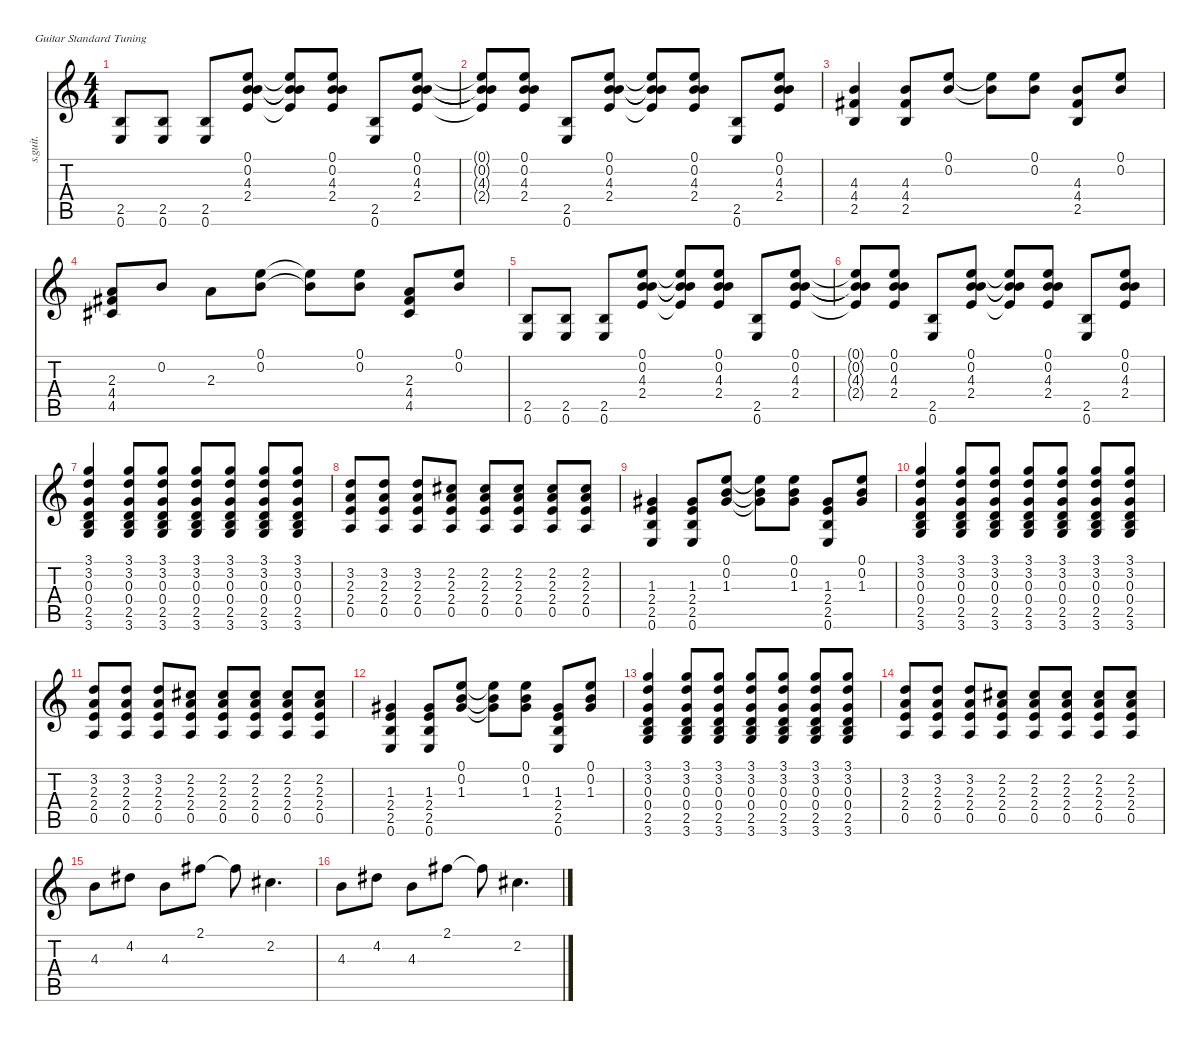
\defaultSystemsLayout 4
\hideDynamics
\bracketExtendMode nobrackets
\track ("Dave Grohl - Rhythm 1" "s.guit.") {instrument distortionguitar}
\staff {score tabs}
\tuning (E4 B3 G3 D3 A2 E2)
\ts (4 4)
\tempo (136 hide)
\clef g2
\ks c
(2.5 0.6).8{dy f} (2.5 0.6).8 (2.5 0.6).8 (0.1 0.2 4.3 2.4).8 (0.1{t} 0.2{t} 4.3{t} 2.4{t}).8 (0.1 0.2 4.3 2.4).8 (2.5 0.6).8 (0.1 0.2 4.3 2.4).8 |
(0.1{t} 0.2{t} 4.3{t} 2.4{t}).8 (0.1 0.2 4.3 2.4).8 (2.5 0.6).8 (0.1 0.2 4.3 2.4).8 (0.1{t} 0.2{t} 4.3{t} 2.4{t}).8 (0.1 0.2 4.3 2.4).8 (2.5 0.6).8 (0.1 0.2 4.3 2.4).8 |
(4.3 4.4{acc #} 2.5).4 (4.3 4.4{acc #} 2.5).8 (0.1 0.2).8 (0.1{t} 0.2{t}).8 (0.1 0.2).8 (4.3 4.4{acc #} 2.5).8 (0.1 0.2).8 |
(2.3 4.4{acc #} 4.5{acc #}).8 0.2.8 2.3.8 (0.1 0.2).8 (0.1{t} 0.2{t}).8 (0.1 0.2).8 (2.3 4.4{acc #} 4.5{acc #}).8 (0.1 0.2).8 |
(2.5 0.6).8 (2.5 0.6).8 (2.5 0.6).8 (0.1 0.2 4.3 2.4).8 (0.1{t} 0.2{t} 4.3{t} 2.4{t}).8 (0.1 0.2 4.3 2.4).8 (2.5 0.6).8 (0.1 0.2 4.3 2.4).8 |
(0.1{t} 0.2{t} 4.3{t} 2.4{t}).8 (0.1 0.2 4.3 2.4).8 (2.5 0.6).8 (0.1 0.2 4.3 2.4).8 (0.1{t} 0.2{t} 4.3{t} 2.4{t}).8 (0.1 0.2 4.3 2.4).8 (2.5 0.6).8 (0.1 0.2 4.3 2.4).8 |
(3.1 3.2 0.3 0.4 2.5 3.6).4 (3.1 3.2 0.3 0.4 2.5 3.6).8 (3.1 3.2 0.3 0.4 2.5 3.6).8 (3.1 3.2 0.3 0.4 2.5 3.6).8 (3.1 3.2 0.3 0.4 2.5 3.6).8 (3.1 3.2 0.3 0.4 2.5 3.6).8 (3.1 3.2 0.3 0.4 2.5 3.6).8 |
(3.2 2.3 2.4 0.5).8 (3.2 2.3 2.4 0.5).8 (3.2 2.3 2.4 0.5).8 (2.2{acc #} 2.3 2.4 0.5).8 (2.2{acc #} 2.3 2.4 0.5).8 (2.2{acc #} 2.3 2.4 0.5).8 (2.2{acc #} 2.3 2.4 0.5).8 (2.2{acc #} 2.3 2.4 0.5).8 |
(1.3{acc #} 2.4 2.5 0.6).4 (1.3{acc #} 2.4 2.5 0.6).8 (0.1 0.2 1.3{acc #}).8 (0.1{t} 0.2{t} 1.3{t acc #}).8 (0.1 0.2 1.3{acc #}).8 (1.3{acc #} 2.4 2.5 0.6).8 (0.1 0.2 1.3{acc #}).8 |
(3.1 3.2 0.3 0.4 2.5 3.6).4 (3.1 3.2 0.3 0.4 2.5 3.6).8 (3.1 3.2 0.3 0.4 2.5 3.6).8 (3.1 3.2 0.3 0.4 2.5 3.6).8 (3.1 3.2 0.3 0.4 2.5 3.6).8 (3.1 3.2 0.3 0.4 2.5 3.6).8 (3.1 3.2 0.3 0.4 2.5 3.6).8 |
(3.2 2.3 2.4 0.5).8 (3.2 2.3 2.4 0.5).8 (3.2 2.3 2.4 0.5).8 (2.2{acc #} 2.3 2.4 0.5).8 (2.2{acc #} 2.3 2.4 0.5).8 (2.2{acc #} 2.3 2.4 0.5).8 (2.2{acc #} 2.3 2.4 0.5).8 (2.2{acc #} 2.3 2.4 0.5).8 |
(1.3{acc #} 2.4 2.5 0.6).4 (1.3{acc #} 2.4 2.5 0.6).8 (0.1 0.2 1.3{acc #}).8 (0.1{t} 0.2{t} 1.3{t acc #}).8 (0.1 0.2 1.3{acc #}).8 (1.3{acc #} 2.4 2.5 0.6).8 (0.1 0.2 1.3{acc #}).8 |
(3.1 3.2 0.3 0.4 2.5 3.6).4 (3.1 3.2 0.3 0.4 2.5 3.6).8 (3.1 3.2 0.3 0.4 2.5 3.6).8 (3.1 3.2 0.3 0.4 2.5 3.6).8 (3.1 3.2 0.3 0.4 2.5 3.6).8 (3.1 3.2 0.3 0.4 2.5 3.6).8 (3.1 3.2 0.3 0.4 2.5 3.6).8 |
(3.2 2.3 2.4 0.5).8 (3.2 2.3 2.4 0.5).8 (3.2 2.3 2.4 0.5).8 (2.2{acc #} 2.3 2.4 0.5).8 (2.2{acc #} 2.3 2.4 0.5).8 (2.2{acc #} 2.3 2.4 0.5).8 (2.2{acc #} 2.3 2.4 0.5).8 (2.2{acc #} 2.3 2.4 0.5).8 |
4.3.8 4.2{acc #}.8 4.3.8 2.1{acc #}.8 2.1{t acc #}.8 2.2{acc #}.4{d} |
4.3.8 4.2{acc #}.8 4.3.8 2.1{acc #}.8 2.1{t acc #}.8 2.2{acc #}.4{d}
